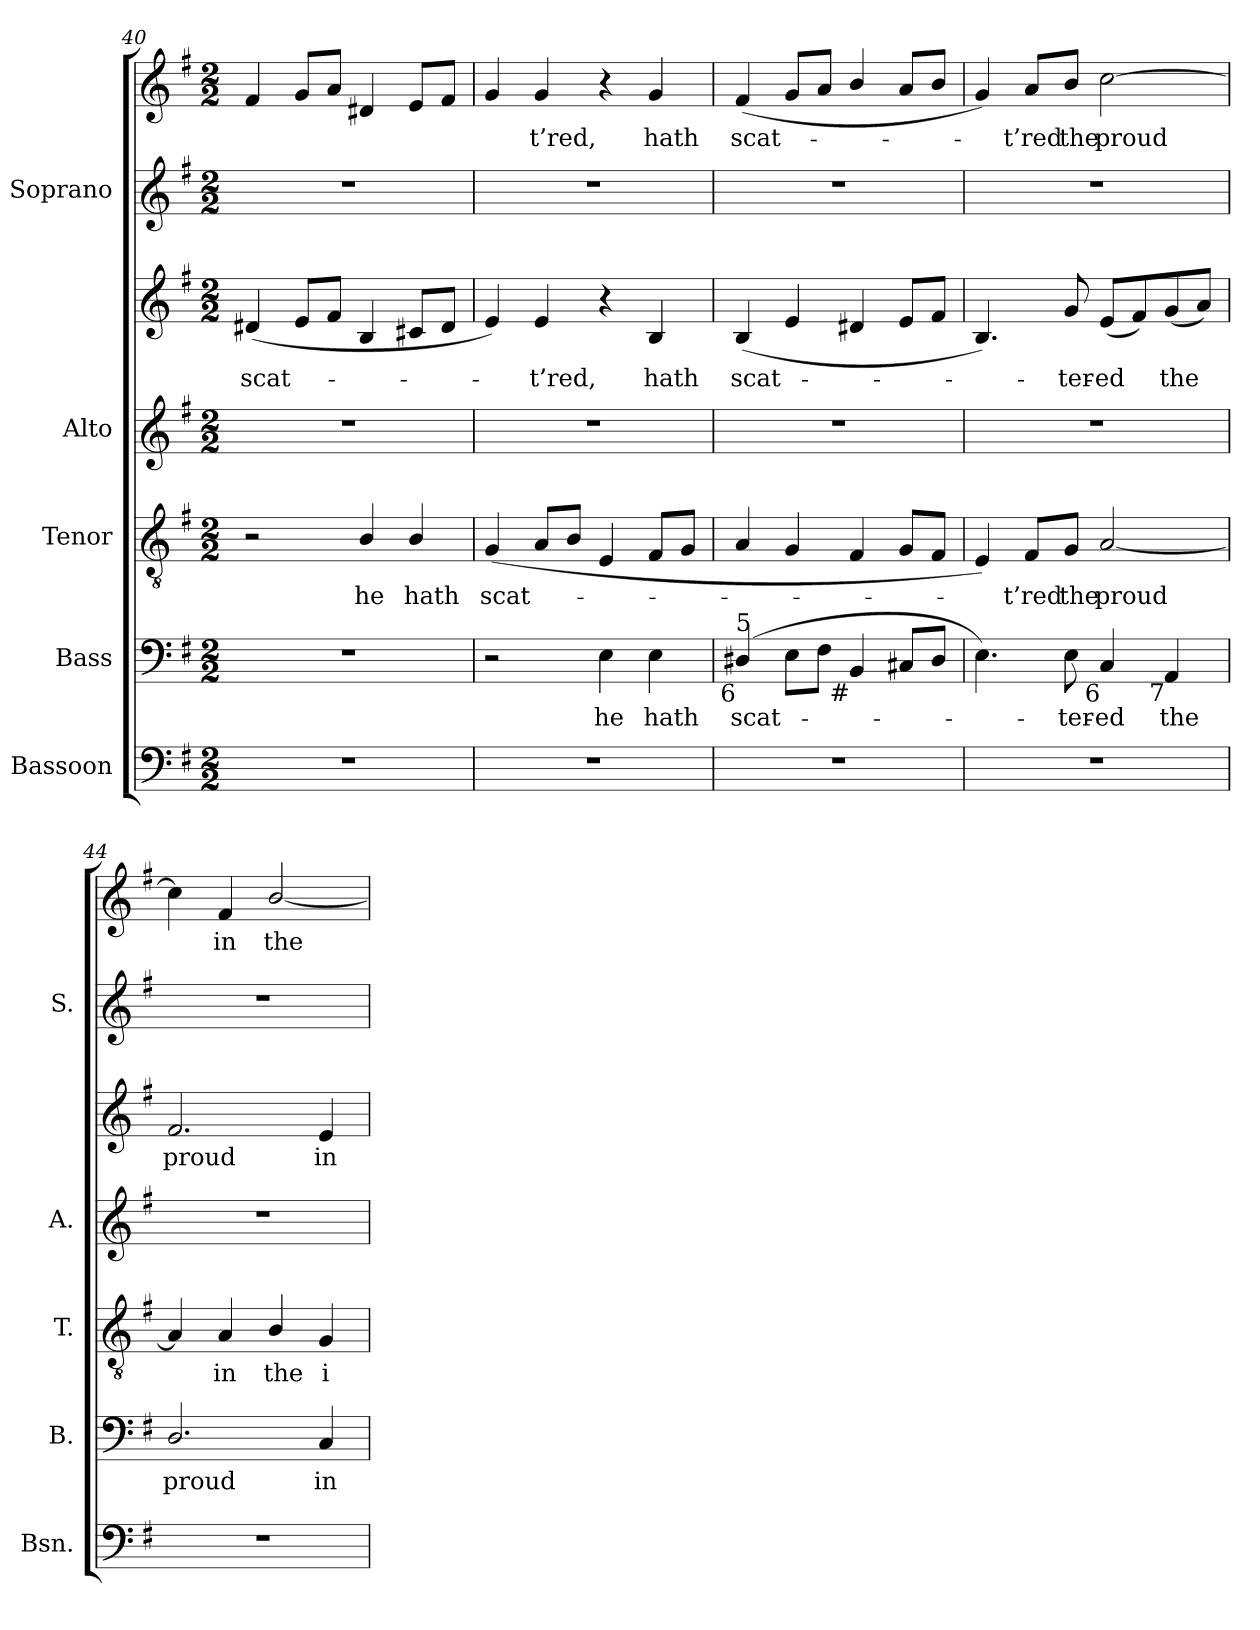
**kern	**kern	**text	**kern	**text	**kern	**kern	**text	**kern	**kern	**text
*part5	*part4	*part4	*part3	*part3	*part2	*part2	*part2	*part1	*part1	*part1
*staff7	*staff6	*staff6	*staff5	*staff5	*staff4	*staff3	*staff3	*staff2	*staff1	*staff1
*I"Bassoon	*I"Bass	*	*I"Tenor	*	*I"Alto	*	*	*I"Soprano	*	*
*I'Bsn.	*I'B.	*	*I'T.	*	*I'A.	*	*	*I'S.	*	*
*clefF4	*clefF4	*	*clefGv2	*	*clefG2	*clefG2	*	*clefG2	*clefG2	*
*	*	*	*ITrd7c12	*	*	*	*	*	*	*
*k[f#]	*k[f#]	*	*k[f#]	*	*k[f#]	*k[f#]	*	*k[f#]	*k[f#]	*
*e:	*e:	*	*e:	*	*e:	*e:	*	*e:	*e:	*
*M2/2	*M2/2	*	*M2/2	*	*M2/2	*M2/2	*	*M2/2	*M2/2	*
=40	=40	=40	=40	=40	=40	=40	=40	=40	=40	=40
!	!	!	!	!	!	!	!LO:LY:b:color=#000000	!	!	!
1r	1r	.	2r	.	1r	(4d#Xi/	scat-	1r	4f#i/	.
.	.	.	.	.	.	8ei/L	.	.	8gi/L	.
.	.	.	.	.	.	8f#i/J	.	.	8ai/J	.
!	!	!	!	!LO:LY:b:color=#000000	!	!	!	!	!	!
.	.	.	4BBi/	he	.	4Bi/	.	.	4d#Xi/	.
!	!	!	!	!LO:LY:b:color=#000000	!	!	!	!	!	!
.	.	.	4BBi/	hath	.	8c#Xi/L	.	.	8ei/L	.
.	.	.	.	.	.	8d#i/J	.	.	8f#i/J	.
=41	=41	=41	=41	=41	=41	=41	=41	=41	=41	=41
!	!	!	!	!LO:LY:b:color=#000000	!	!	!	!	!	!
1r	2r	.	(4GGi/	scat-	1r	4ei/)	.	1r	4gi/	.
!	!	!	!	!	!	!	!LO:LY:b:color=#000000	!	!	!
!	!	!	!	!	!	!	!	!	!	!LO:LY:b:color=#000000
.	.	.	8AAi/L	.	.	4ei/	-t’red,	.	4gi/	-t’red,
.	.	.	8BBi/J	.	.	.	.	.	.	.
!	!	!LO:LY:b:color=#000000	!	!	!	!	!	!	!	!
.	4Ei\	he	4EEi/	.	.	4r	.	.	4r	.
!	!	!LO:LY:b:color=#000000	!	!	!	!	!	!	!	!
!	!	!	!	!	!	!	!LO:LY:b:color=#000000	!	!	!
!	!	!	!	!	!	!	!	!	!	!LO:LY:b:color=#000000
.	4Ei\	hath	8FF#i/L	.	.	4Bi/	hath	.	4gi/	hath
.	.	.	8GGi/J	.	.	.	.	.	.	.
=42	=42	=42	=42	=42	=42	=42	=42	=42	=42	=42
!	!	!LO:LY:b:color=#000000	!	!	!	!	!	!	!	!
!	!	!	!	!	!	!	!LO:LY:b:color=#000000	!	!	!
!	!LO:TX:b:rj:t=6	!	!	!	!	!	!	!	!	!
!	!LO:TX:t=5	!	!	!	!	!	!	!	!	!
!	!	!	!	!	!	!	!	!	!	!LO:LY:b:color=#000000
1r	(4D#Xi/	scat-	4AAi/	.	1r	(4Bi/	scat-	1r	(4f#i/	scat-
.	8Ei\L	.	4GGi/	.	.	4ei/	.	.	8gi/L	.
.	8F#i\J	.	.	.	.	.	.	.	8ai/J	.
!	!LO:TX:b:rj:t=#	!	!	!	!	!	!	!	!	!
.	4BBi/	.	4FF#i/	.	.	4d#Xi/	.	.	4bi/	.
.	8C#Xi/L	.	8GGi/L	.	.	8ei/L	.	.	8ai/L	.
.	8D#i/J	.	8FF#i/J	.	.	8f#i/J	.	.	8bi/J	.
!!LO:PB:g=z
=43	=43	=43	=43	=43	=43	=43	=43	=43	=43	=43
1r	4.Ei\)	.	4EEi/)	.	1r	4.Bi/)	.	1r	4gi/)	.
!	!	!	!	!LO:LY:b:color=#000000	!	!	!	!	!	!
!	!	!	!	!	!	!	!	!	!	!LO:LY:b:color=#000000
.	.	.	8FF#i/L	-t’red	.	.	.	.	8ai/L	-t’red
!	!	!LO:LY:b:color=#000000	!	!	!	!	!	!	!	!
!	!	!	!	!LO:LY:b:color=#000000	!	!	!	!	!	!
!	!	!	!	!	!	!	!LO:LY:b:color=#000000	!	!	!
!	!	!	!	!	!	!	!	!	!	!LO:LY:b:color=#000000
.	8Ei\	-ter-	8GGi/J	the	.	8gi/	-ter-	.	8bi/J	the
!	!	!LO:LY:b:color=#000000	!	!	!	!	!	!	!	!
!	!	!	!	!LO:LY:b:color=#000000	!	!	!	!	!	!
!	!	!	!	!	!	!	!LO:LY:b:color=#000000	!	!	!
!	!LO:TX:b:rj:t=6	!	!	!	!	!	!	!	!	!
!	!	!	!	!	!	!	!	!	!	!LO:LY:b:color=#000000
.	4Ci/	-ed	[2AAi/	proud	.	(8ei/L	-ed	.	[2cci\	proud
.	.	.	.	.	.	8f#i/)	.	.	.	.
!	!	!LO:LY:b:color=#000000	!	!	!	!	!	!	!	!
!	!LO:TX:b:rj:t=7	!	!	!	!	!	!	!	!	!
!	!	!	!	!	!	!	!LO:LY:b:color=#000000	!	!	!
.	4AAi/	the	.	.	.	(8gi/	the	.	.	.
.	.	.	.	.	.	8ai/J)	.	.	.	.
=44	=44	=44	=44	=44	=44	=44	=44	=44	=44	=44
!	!	!LO:LY:b:color=#000000	!	!	!	!	!	!	!	!
!	!	!	!	!	!	!	!LO:LY:b:color=#000000	!	!	!
1r	2.Di/	proud	4AAi/]	.	1r	2.f#i/	proud	1r	4cci\]	.
!	!	!	!	!LO:LY:b:color=#000000	!	!	!	!	!	!
!	!	!	!	!	!	!	!	!	!	!LO:LY:b:color=#000000
.	.	.	4AAi/	in	.	.	.	.	4f#i/	in
!	!	!	!	!LO:LY:b:color=#000000	!	!	!	!	!	!
!	!	!	!	!	!	!	!	!	!	!LO:LY:b:color=#000000
.	.	.	4BBi/	the	.	.	.	.	[2bi/	the
!	!	!LO:LY:b:color=#000000	!	!	!	!	!	!	!	!
!	!	!	!	!LO:LY:b:color=#000000	!	!	!	!	!	!
!	!	!	!	!	!	!	!LO:LY:b:color=#000000	!	!	!
.	4Ci/	in	4GGi/	i-	.	4ei/	in	.	.	.
=	=	=	=	=	=	=	=	=	=	=
*-	*-	*-	*-	*-	*-	*-	*-	*-	*-	*-
